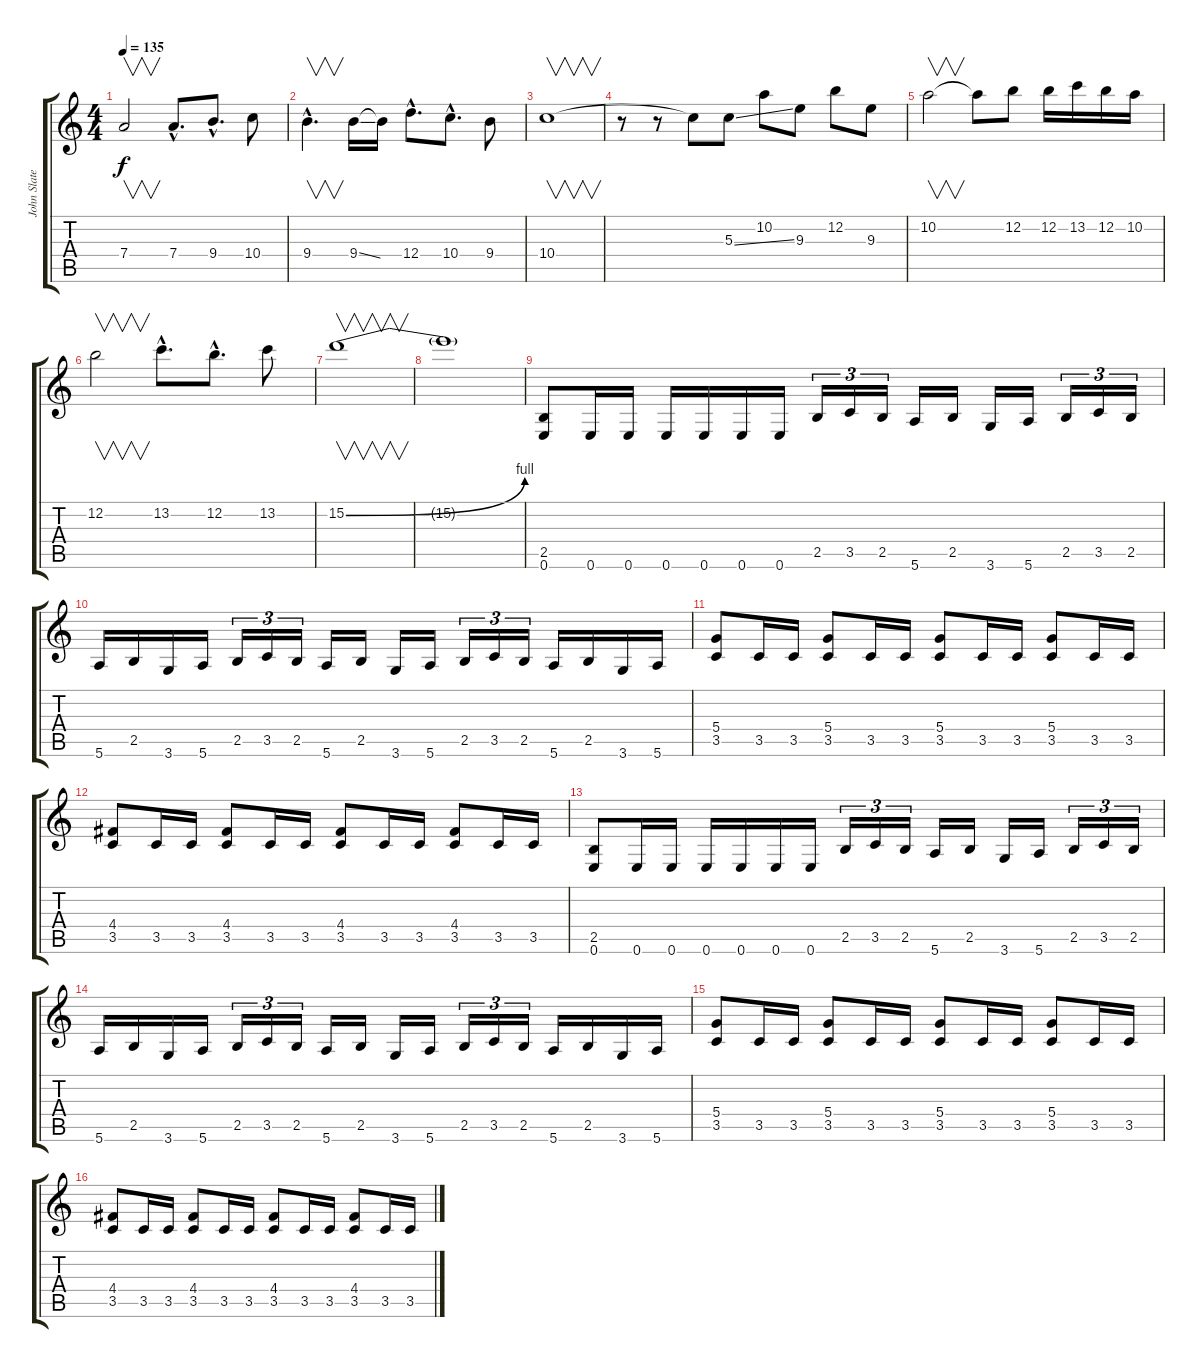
\track ("John Slater" "John Slate") {instrument distortionguitar}
\staff {score tabs}
\tuning (E4 B3 G3 D3 A2 E2) {hide}
\ts (4 4)
\tempo 135
\clef g2
\ks c
7.4.2{v dy f volume 16 instrument distortionguitar} 7.4{hac}.8{d} 9.4{hac}.8{d} 10.4.8 |
9.4{hac}.4{v d} 9.4{ss}.16 9.4{t}.16 12.4{hac}.8{d} 10.4{hac}.8{d} 9.4.8 |
10.4.1{v} |
r.8 r.8 10.4{t}.8 5.3{ss}.8 10.2.8 9.3.8 12.2.8 9.3.8 |
10.2.2{v} 10.2{t}.8 12.2.8 12.2.16 13.2.16 12.2.16 10.2.16 |
12.2.2{v} 13.2{hac}.8{d} 12.2{hac}.8{d} 13.2.8 |
15.2{be (bend 0 0 60 4)}.1{v} |
15.2{t}.1 |
(2.5 0.6).8{volume 13} 0.6.16 0.6.16 0.6.16 0.6.16 0.6.16 0.6.16 2.5.16{tu (3 2)} 3.5.16{tu (3 2)} 2.5.16{tu (3 2)} 5.6.16 2.5.16 3.6.16 5.6.16 2.5.16{tu (3 2)} 3.5.16{tu (3 2)} 2.5.16{tu (3 2)} |
5.6.16 2.5.16 3.6.16 5.6.16 2.5.16{tu (3 2)} 3.5.16{tu (3 2)} 2.5.16{tu (3 2)} 5.6.16 2.5.16 3.6.16 5.6.16 2.5.16{tu (3 2)} 3.5.16{tu (3 2)} 2.5.16{tu (3 2)} 5.6.16 2.5.16 3.6.16 5.6.16 |
(5.4 3.5).8 3.5.16 3.5.16 (5.4 3.5).8 3.5.16 3.5.16 (5.4 3.5).8 3.5.16 3.5.16 (5.4 3.5).8 3.5.16 3.5.16 |
(4.4 3.5).8 3.5.16 3.5.16 (4.4 3.5).8 3.5.16 3.5.16 (4.4 3.5).8 3.5.16 3.5.16 (4.4 3.5).8 3.5.16 3.5.16 |
(2.5 0.6).8 0.6.16 0.6.16 0.6.16 0.6.16 0.6.16 0.6.16 2.5.16{tu (3 2)} 3.5.16{tu (3 2)} 2.5.16{tu (3 2)} 5.6.16 2.5.16 3.6.16 5.6.16 2.5.16{tu (3 2)} 3.5.16{tu (3 2)} 2.5.16{tu (3 2)} |
5.6.16 2.5.16 3.6.16 5.6.16 2.5.16{tu (3 2)} 3.5.16{tu (3 2)} 2.5.16{tu (3 2)} 5.6.16 2.5.16 3.6.16 5.6.16 2.5.16{tu (3 2)} 3.5.16{tu (3 2)} 2.5.16{tu (3 2)} 5.6.16 2.5.16 3.6.16 5.6.16 |
(5.4 3.5).8 3.5.16 3.5.16 (5.4 3.5).8 3.5.16 3.5.16 (5.4 3.5).8 3.5.16 3.5.16 (5.4 3.5).8 3.5.16 3.5.16 |
(4.4 3.5).8 3.5.16 3.5.16 (4.4 3.5).8 3.5.16 3.5.16 (4.4 3.5).8 3.5.16 3.5.16 (4.4 3.5).8 3.5.16 3.5.16
